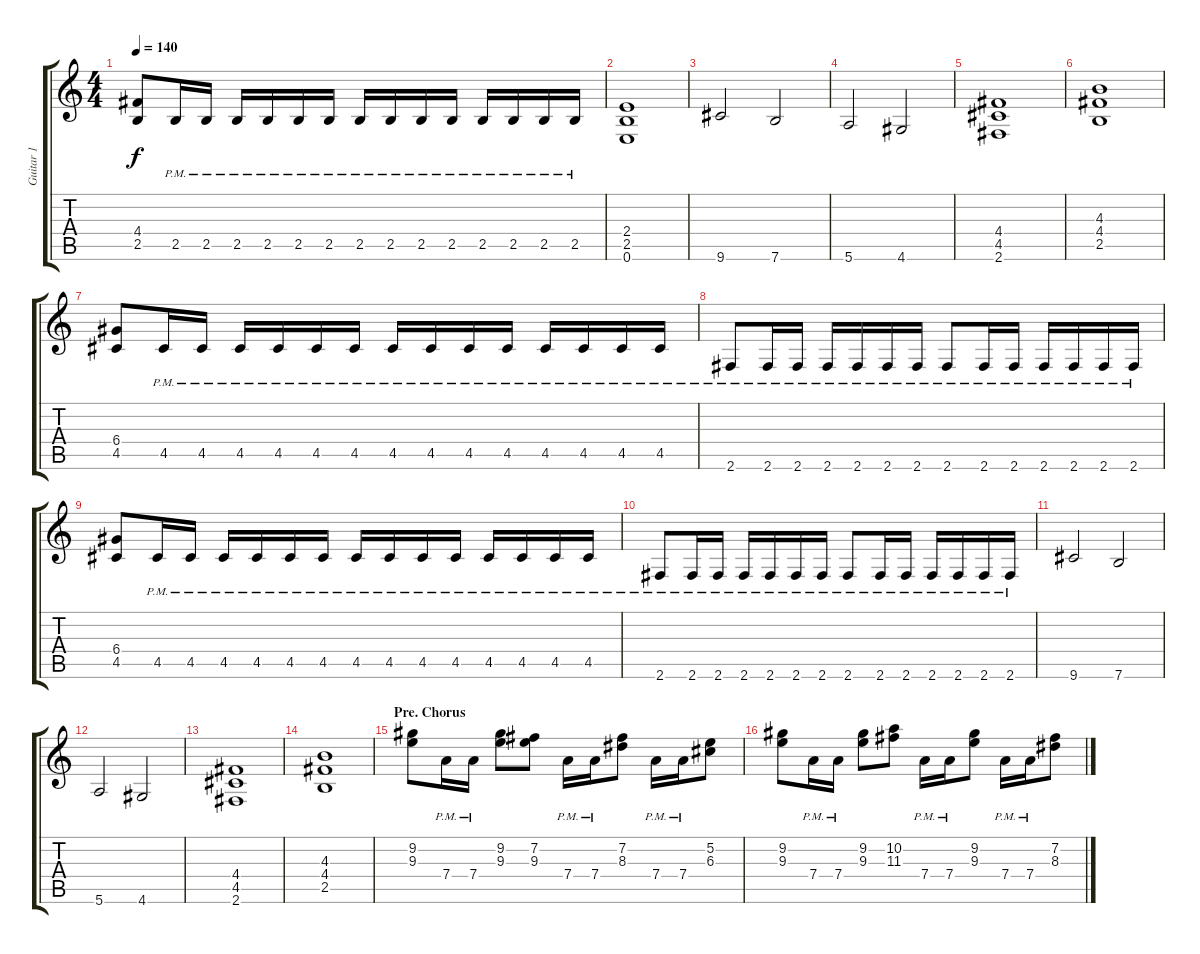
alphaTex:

\track ("Guitar 1" "Guitar 1") {instrument overdrivenguitar}
\staff {score tabs}
\tuning (E4 B3 G3 D3 A2 E2) {hide}
\ts (4 4)
\tempo 140
\clef g2
\ks c
(4.4 2.5).8{dy f} 2.5{pm}.16 2.5{pm}.16 2.5{pm}.16 2.5{pm}.16 2.5{pm}.16 2.5{pm}.16 2.5{pm}.16 2.5{pm}.16 2.5{pm}.16 2.5{pm}.16 2.5{pm}.16 2.5{pm}.16 2.5{pm}.16 2.5{pm}.16 |
(2.4 2.5 0.6).1 |
9.6.2 7.6.2 |
5.6.2 4.6.2 |
(4.4 4.5 2.6).1 |
(4.3 4.4 2.5).1 |
(6.4 4.5).8 4.5{pm}.16 4.5{pm}.16 4.5{pm}.16 4.5{pm}.16 4.5{pm}.16 4.5{pm}.16 4.5{pm}.16 4.5{pm}.16 4.5{pm}.16 4.5{pm}.16 4.5{pm}.16 4.5{pm}.16 4.5{pm}.16 4.5{pm}.16 |
2.6{pm}.8 2.6{pm}.16 2.6{pm}.16 2.6{pm}.16 2.6{pm}.16 2.6{pm}.16 2.6{pm}.16 2.6{pm}.8 2.6{pm}.16 2.6{pm}.16 2.6{pm}.16 2.6{pm}.16 2.6{pm}.16 2.6{pm}.16 |
(6.4 4.5).8 4.5{pm}.16 4.5{pm}.16 4.5{pm}.16 4.5{pm}.16 4.5{pm}.16 4.5{pm}.16 4.5{pm}.16 4.5{pm}.16 4.5{pm}.16 4.5{pm}.16 4.5{pm}.16 4.5{pm}.16 4.5{pm}.16 4.5{pm}.16 |
2.6{pm}.8 2.6{pm}.16 2.6{pm}.16 2.6{pm}.16 2.6{pm}.16 2.6{pm}.16 2.6{pm}.16 2.6{pm}.8 2.6{pm}.16 2.6{pm}.16 2.6{pm}.16 2.6{pm}.16 2.6{pm}.16 2.6{pm}.16 |
9.6.2 7.6.2 |
5.6.2 4.6.2 |
(4.4 4.5 2.6).1 |
(4.3 4.4 2.5).1 |
\section ("" "Pre. Chorus")
(9.2 9.3).8 7.4{pm}.16 7.4{pm}.16 (9.2 9.3).8 (7.2 9.3).8 7.4{pm}.16 7.4{pm}.16 (7.2 8.3).8 7.4{pm}.16 7.4{pm}.16 (5.2 6.3).8 |
(9.2 9.3).8 7.4{pm}.16 7.4{pm}.16 (9.2 9.3).8 (10.2 11.3).8 7.4{pm}.16 7.4{pm}.16 (9.2 9.3).8 7.4{pm}.16 7.4{pm}.16 (7.2 8.3).8
